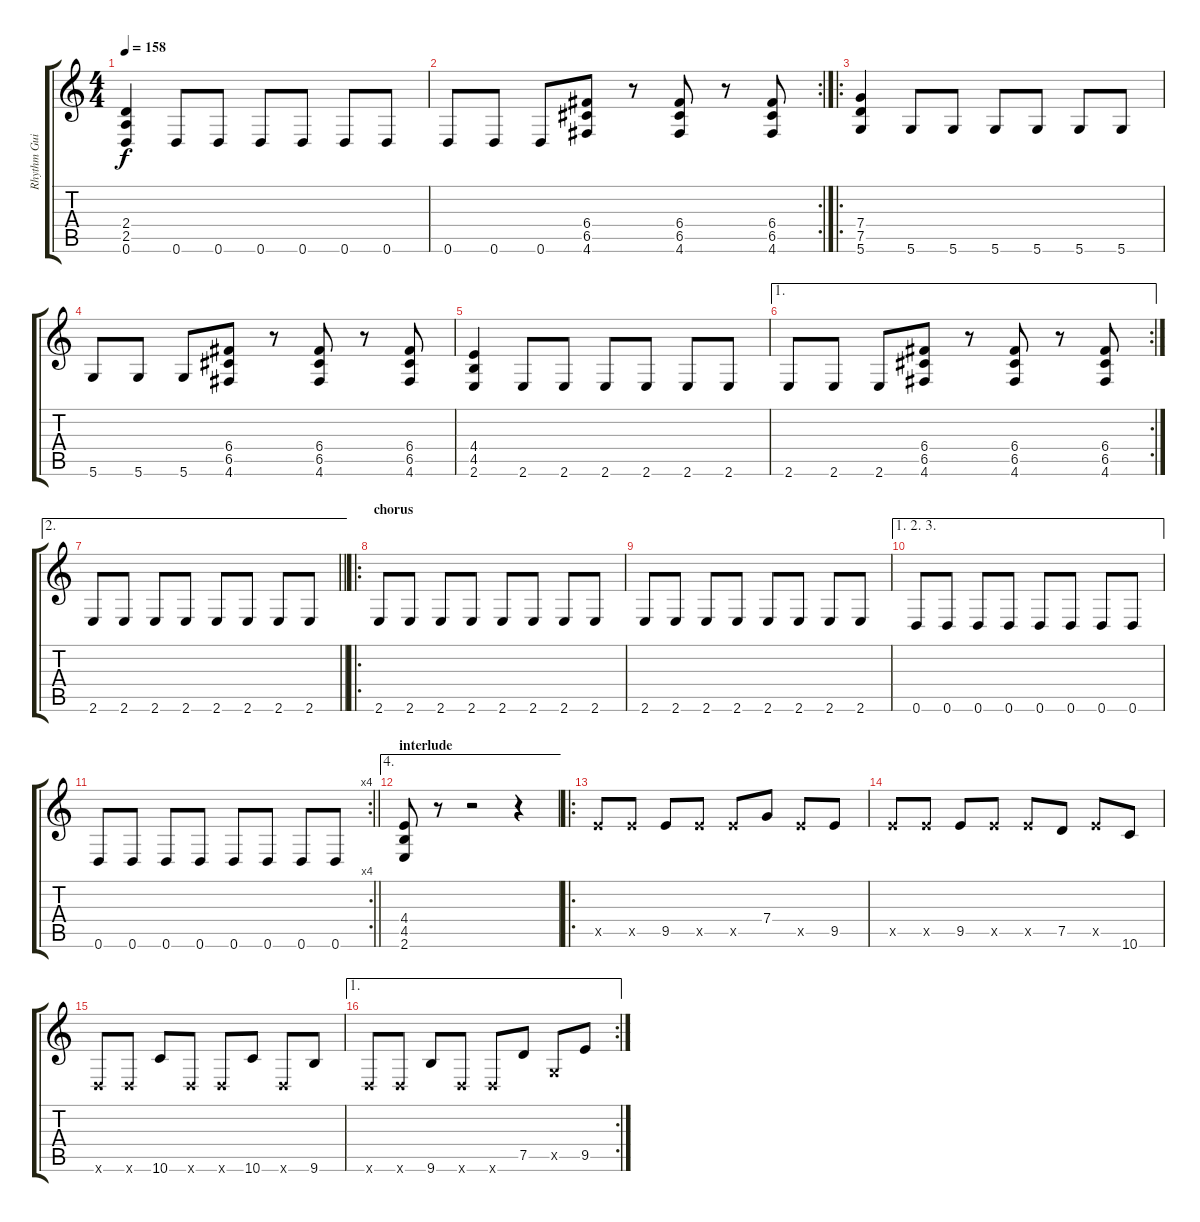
\track ("Rhythm Guitar" "Rhythm Gui") {instrument distortionguitar}
\staff {score tabs}
\tuning (D4 A3 F3 C3 G2 D2) {hide}
\ts (4 4)
\tempo 158
\clef g2
\ks c
(2.4 2.5 0.6).4{dy f} 0.6.8 0.6.8 0.6.8 0.6.8 0.6.8 0.6.8 |
\rc 2
0.6.8 0.6.8 0.6.8 (6.4 6.5 4.6).8 r.8 (6.4 6.5 4.6).8 r.8 (6.4 6.5 4.6).8 |
\ro
(7.4 7.5 5.6).4 5.6.8 5.6.8 5.6.8 5.6.8 5.6.8 5.6.8 |
5.6.8 5.6.8 5.6.8 (6.4 6.5 4.6).8 r.8 (6.4 6.5 4.6).8 r.8 (6.4 6.5 4.6).8 |
(4.4 4.5 2.6).4 2.6.8 2.6.8 2.6.8 2.6.8 2.6.8 2.6.8 |
\ae 1
\rc 2
2.6.8 2.6.8 2.6.8 (6.4 6.5 4.6).8 r.8 (6.4 6.5 4.6).8 r.8 (6.4 6.5 4.6).8 |
\ae 2
\barLineRight lightlight
2.6.8 2.6.8 2.6.8 2.6.8 2.6.8 2.6.8 2.6.8 2.6.8 |
\ro
\section ("" "chorus")
2.6.8 2.6.8 2.6.8 2.6.8 2.6.8 2.6.8 2.6.8 2.6.8 |
2.6.8 2.6.8 2.6.8 2.6.8 2.6.8 2.6.8 2.6.8 2.6.8 |
\ae (1 2 3)
0.6.8 0.6.8 0.6.8 0.6.8 0.6.8 0.6.8 0.6.8 0.6.8 |
\rc 4
\barLineRight lightlight
0.6.8 0.6.8 0.6.8 0.6.8 0.6.8 0.6.8 0.6.8 0.6.8 |
\ae 4
\section ("" "interlude")
(4.4 4.5 2.6).8 r.8 r.2 r.4 |
\ro
9.5{x}.8 9.5{x}.8 9.5.8 9.5{x}.8 9.5{x}.8 7.4.8 9.5{x}.8 9.5.8 |
9.5{x}.8 9.5{x}.8 9.5.8 9.5{x}.8 9.5{x}.8 7.5.8 9.5{x}.8 10.6.8 |
0.6{x}.8 0.6{x}.8 10.6.8 0.6{x}.8 0.6{x}.8 10.6.8 0.6{x}.8 9.6.8 |
\ae 1
\rc 2
0.6{x}.8 0.6{x}.8 9.6.8 0.6{x}.8 0.6{x}.8 7.5.8 0.5{x}.8 9.5.8
